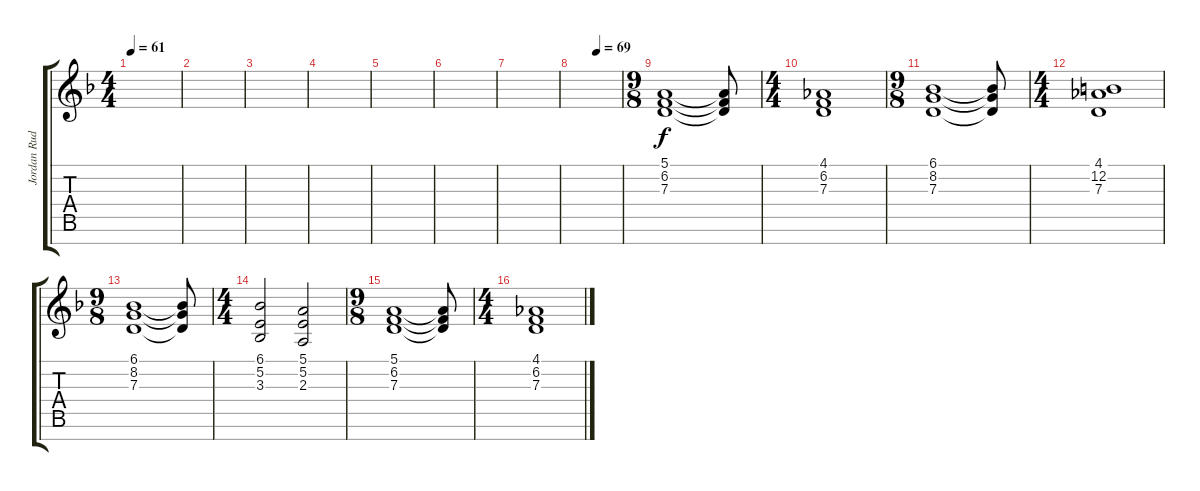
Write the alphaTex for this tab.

\track ("Jordan Rudess - Keyboard" "Jordan Rud") {instrument lead2sawtooth}
\staff {score tabs}
\tuning (E4 B3 G3 D3 A2 E2 B1) {hide}
\ts (4 4)
\tempo 61
\clef g2
\ks dminor
|
|
|
|
|
|
|
\tempo (69 0.5)
|
\ts (9 8)
(5.1 6.2 7.3).1 (5.1{t} 6.2{t} 7.3{t}).8 |
\ts (4 4)
(4.1 6.2 7.3).1 |
\ts (9 8)
(6.1 8.2 7.3).1 (6.1{t} 8.2{t} 7.3{t}).8 |
\ts (4 4)
(4.1 12.2 7.3).1 |
\ts (9 8)
(6.1 8.2 7.3).1 (6.1{t} 8.2{t} 7.3{t}).8 |
\ts (4 4)
(6.1 5.2 3.3).2 (5.1 5.2 2.3).2 |
\ts (9 8)
(5.1 6.2 7.3).1 (5.1{t} 6.2{t} 7.3{t}).8 |
\ts (4 4)
(4.1 6.2 7.3).1
